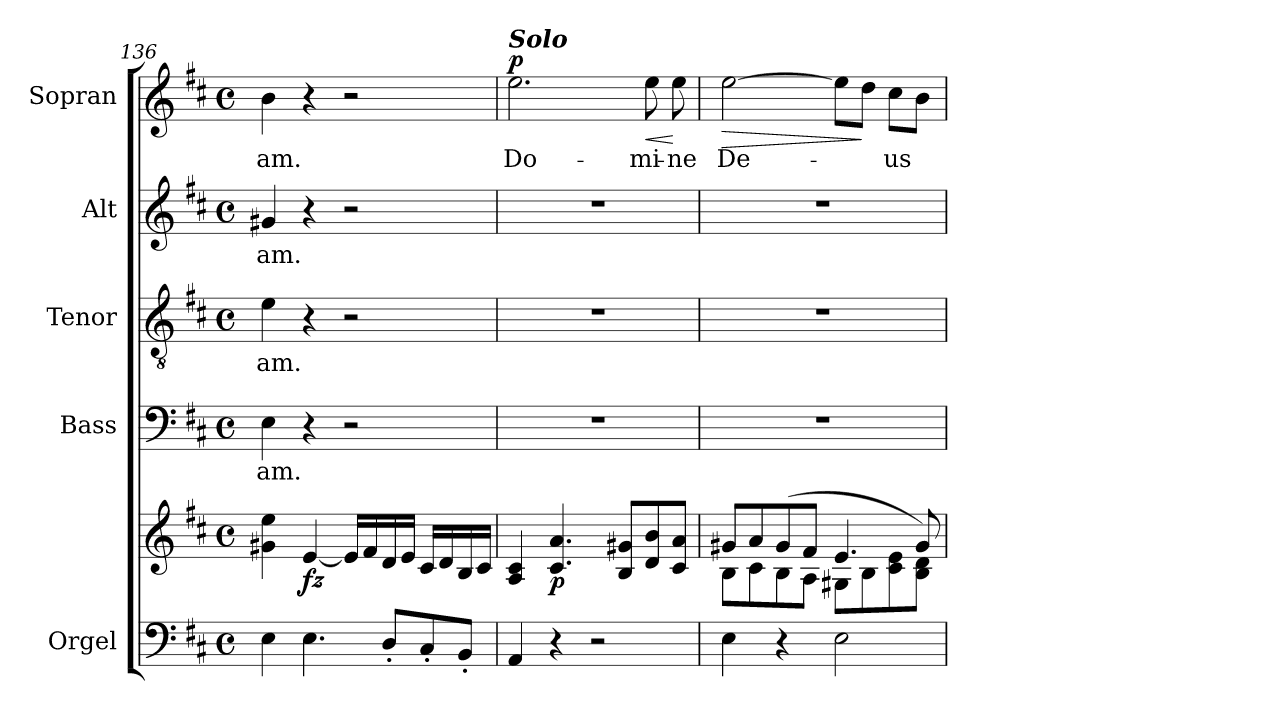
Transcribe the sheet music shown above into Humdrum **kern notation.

**kern	**kern	**dynam	**kern	**text	**kern	**text	**kern	**text	**kern	**text	**dynam
*part5	*part5	*part5	*part4	*part4	*part3	*part3	*part2	*part2	*part1	*part1	*part1
*staff6	*staff5	*staff5/6	*staff4	*staff4	*staff3	*staff3	*staff2	*staff2	*staff1	*staff1	*staff1
*I"Orgel	*	*	*I"Bass	*	*I"Tenor	*	*I"Alt	*	*I"Sopran	*	*
*I'Org.	*	*	*I'B.	*	*I'T.	*	*I'A.	*	*I'S.	*	*
*clefF4	*clefG2	*	*clefF4	*	*clefGv2	*	*clefG2	*	*clefG2	*	*
*k[f#c#]	*k[f#c#]	*	*k[f#c#]	*	*k[f#c#]	*	*k[f#c#]	*	*k[f#c#]	*	*
*D:	*D:	*	*D:	*	*D:	*	*D:	*	*D:	*	*
*M4/4	*M4/4	*	*M4/4	*	*M4/4	*	*M4/4	*	*M4/4	*	*
*met(c)	*met(c)	*	*met(c)	*	*met(c)	*	*met(c)	*	*met(c)	*	*
=136	=136	=136	=136	=136	=136	=136	=136	=136	=136	=136	=136
!	!	!	!	!LO:LY:b	!	!LO:LY:b	!	!LO:LY:b	!	!LO:LY:b	!
4E\	4g#X\ 4ee\	.	4E\	-am.	4e\	-am.	4g#X/	-am.	4b\	-am.	.
!	!	!LO:DY:b	!	!	!	!	!	!	!	!	!
4.E\	[4e/	fz	4r	.	4r	.	4r	.	4r	.	.
.	16e/LL]	.	2r	.	2r	.	2r	.	2r	.	.
.	16f#/	.	.	.	.	.	.	.	.	.	.
8D'</L	16d/	.	.	.	.	.	.	.	.	.	.
.	16e/JJ	.	.	.	.	.	.	.	.	.	.
8C#'</	16c#/LL	.	.	.	.	.	.	.	.	.	.
.	16d/	.	.	.	.	.	.	.	.	.	.
8BB'</J	16B/	.	.	.	.	.	.	.	.	.	.
.	16c#/JJ	.	.	.	.	.	.	.	.	.	.
=137	=137	=137	=137	=137	=137	=137	=137	=137	=137	=137	=137
!	!	!	!	!	!	!	!	!	!LO:TX:a:Bi:t=Solo	!	!
!	!	!	!	!	!	!	!	!	!	!LO:LY:b	!LO:DY:a
4AA/	4A/ 4c#/	.	1r	.	1r	.	1r	.	2.ee\	Do-	p
!	!	!LO:DY:b	!	!	!	!	!	!	!	!	!
4r	4.c#/ 4.a/	p	.	.	.	.	.	.	.	.	.
2r	.	.	.	.	.	.	.	.	.	.	.
.	8B/ 8g#X/L	.	.	.	.	.	.	.	.	.	.
!	!	!	!	!	!	!	!	!	!	!LO:LY:b	!LO:HP:b
.	8d/ 8b/	.	.	.	.	.	.	.	8ee\	-mi-	<
!	!	!	!	!	!	!	!	!	!	!LO:LY:b	!
.	8c#/ 8a/J	.	.	.	.	.	.	.	8ee\	-ne	[
!!LO:PB:g=z
=138	=138	=138	=138	=138	=138	=138	=138	=138	=138	=138	=138
*	*^	*	*	*	*	*	*	*	*	*	*
!	!	!	!	!	!	!	!	!	!	!	!LO:LY:b	!LO:HP:b
4E\	8g#X/L	8B\L	.	1r	.	1r	.	1r	.	[2ee\	De-	>
.	8a/	8c#\	.	.	.	.	.	.	.	.	.	.
4r	(>8g#/	8B\	.	.	.	.	.	.	.	.	.	.
.	8f#/J	8A\J	.	.	.	.	.	.	.	.	.	.
2E\	4.e/	8G#X\L	.	.	.	.	.	.	.	8ee\L]	.	.
.	.	8B\	.	.	.	.	.	.	.	8dd\J	.	]
!	!	!	!	!	!	!	!	!	!	!	!LO:LY:b	!
.	.	8c#\ 8e\	.	.	.	.	.	.	.	8cc#\L	-us	.
.	8g#/)	8B\ 8d\J	.	.	.	.	.	.	.	8b\J	.	.
*	*v	*v	*	*	*	*	*	*	*	*	*	*
=	=	=	=	=	=	=	=	=	=	=	=
*-	*-	*-	*-	*-	*-	*-	*-	*-	*-	*-	*-
